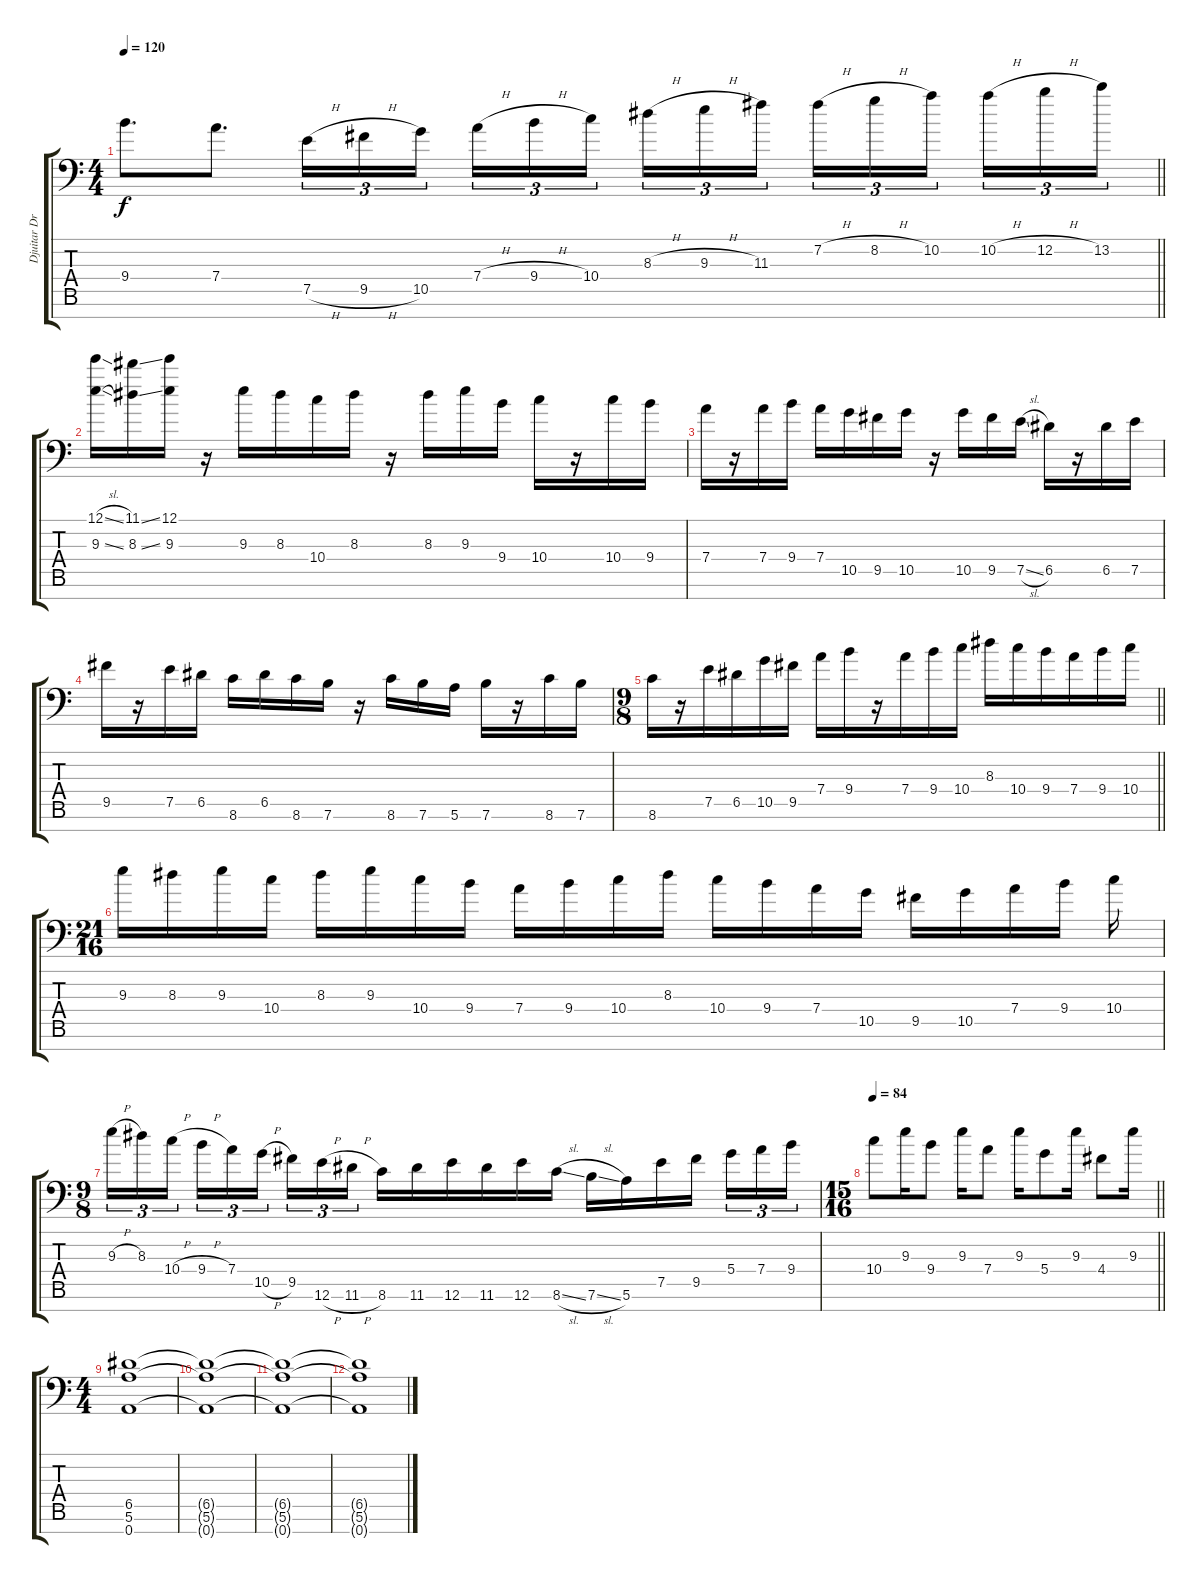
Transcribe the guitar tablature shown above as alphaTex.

\track ("Djuitar Dropped A" "Djuitar Dr") {instrument distortionguitar}
\staff {score tabs}
\tuning (E4 B3 G3 D3 A2 E2 A1) {hide}
\ts (4 4)
\tempo 120
\clef f4
\barLineRight lightlight
\ks c
9.4.8{d dy f} 7.4.8{d} 7.5{h}.16{tu (3 2)} 9.5{h}.16{tu (3 2)} 10.5.16{tu (3 2)} 7.4{h}.16{tu (3 2)} 9.4{h}.16{tu (3 2)} 10.4.16{tu (3 2) beam splitsecondary} 8.3{h}.16{tu (3 2)} 9.3{h}.16{tu (3 2)} 11.3.16{tu (3 2)} 7.2{h}.16{tu (3 2)} 8.2{h}.16{tu (3 2)} 10.2.16{tu (3 2) beam splitsecondary} 10.2{h}.16{tu (3 2)} 12.2{h}.16{tu (3 2)} 13.2.16{tu (3 2)} |
\section ("" "")
(12.1{sl} 9.3{sl}).16 (11.1{ss} 8.3{ss}).16 (12.1 9.3).16 r.16 9.3.16 8.3.16 10.4.16 8.3.16 r.16 8.3.16 9.3.16 9.4.16 10.4.16 r.16 10.4.16 9.4.16 |
7.4.16 r.16 7.4.16 9.4.16 7.4.16 10.5.16 9.5.16 10.5.16 r.16 10.5.16 9.5.16 7.5{sl}.16 6.5.16 r.16 6.5.16 7.5.16 |
9.5.16 r.16 7.5.16 6.5.16 8.6.16 6.5.16 8.6.16 7.6.16 r.16 8.6.16 7.6.16 5.6.16 7.6.16 r.16 8.6.16 7.6.16 |
\ts (9 8)
\barLineRight lightlight
8.6.16 r.16 7.5.16 6.5.16 10.5.16 9.5.16 7.4.16 9.4.16 r.16 7.4.16 9.4.16 10.4.16 8.3.16 10.4.16 9.4.16 7.4.16 9.4.16 10.4.16 |
\ts (21 16)
9.3.16 8.3.16 9.3.16 10.4.16 8.3.16 9.3.16 10.4.16 9.4.16 7.4.16 9.4.16 10.4.16 8.3.16 10.4.16 9.4.16 7.4.16 10.5.16 9.5.16 10.5.16 7.4.16 9.4.16 10.4.16 |
\ts (9 8)
9.3{h}.16{tu (3 2)} 8.3.16{tu (3 2)} 10.4{h}.16{tu (3 2) beam splitsecondary} 9.4{h}.16{tu (3 2)} 7.4.16{tu (3 2)} 10.5{h}.16{tu (3 2) beam splitsecondary} 9.5.16{tu (3 2)} 12.6{h}.16{tu (3 2)} 11.6{h}.16{tu (3 2)} 8.6.16 11.6.16 12.6.16 11.6.16 12.6.16 8.6{sl}.16 7.6{sl}.16 5.6.16 7.5.16 9.5.16{beam splitsecondary} 5.4.16{tu (3 2)} 7.4.16{tu (3 2)} 9.4.16{tu (3 2)} |
\ts (15 16)
\tempo 84
\barLineRight lightlight
10.4.8 9.3.16 9.4.8 9.3.16 7.4.8 9.3.16 5.4.8 9.3.16 4.4.8 9.3.16 |
\ts (4 4)
(6.5 5.6 0.7).1 |
(6.5{t} 5.6{t} 0.7{t}).1 |
(6.5{t} 5.6{t} 0.7{t}).1 |
(6.5{t} 5.6{t} 0.7{t}).1
